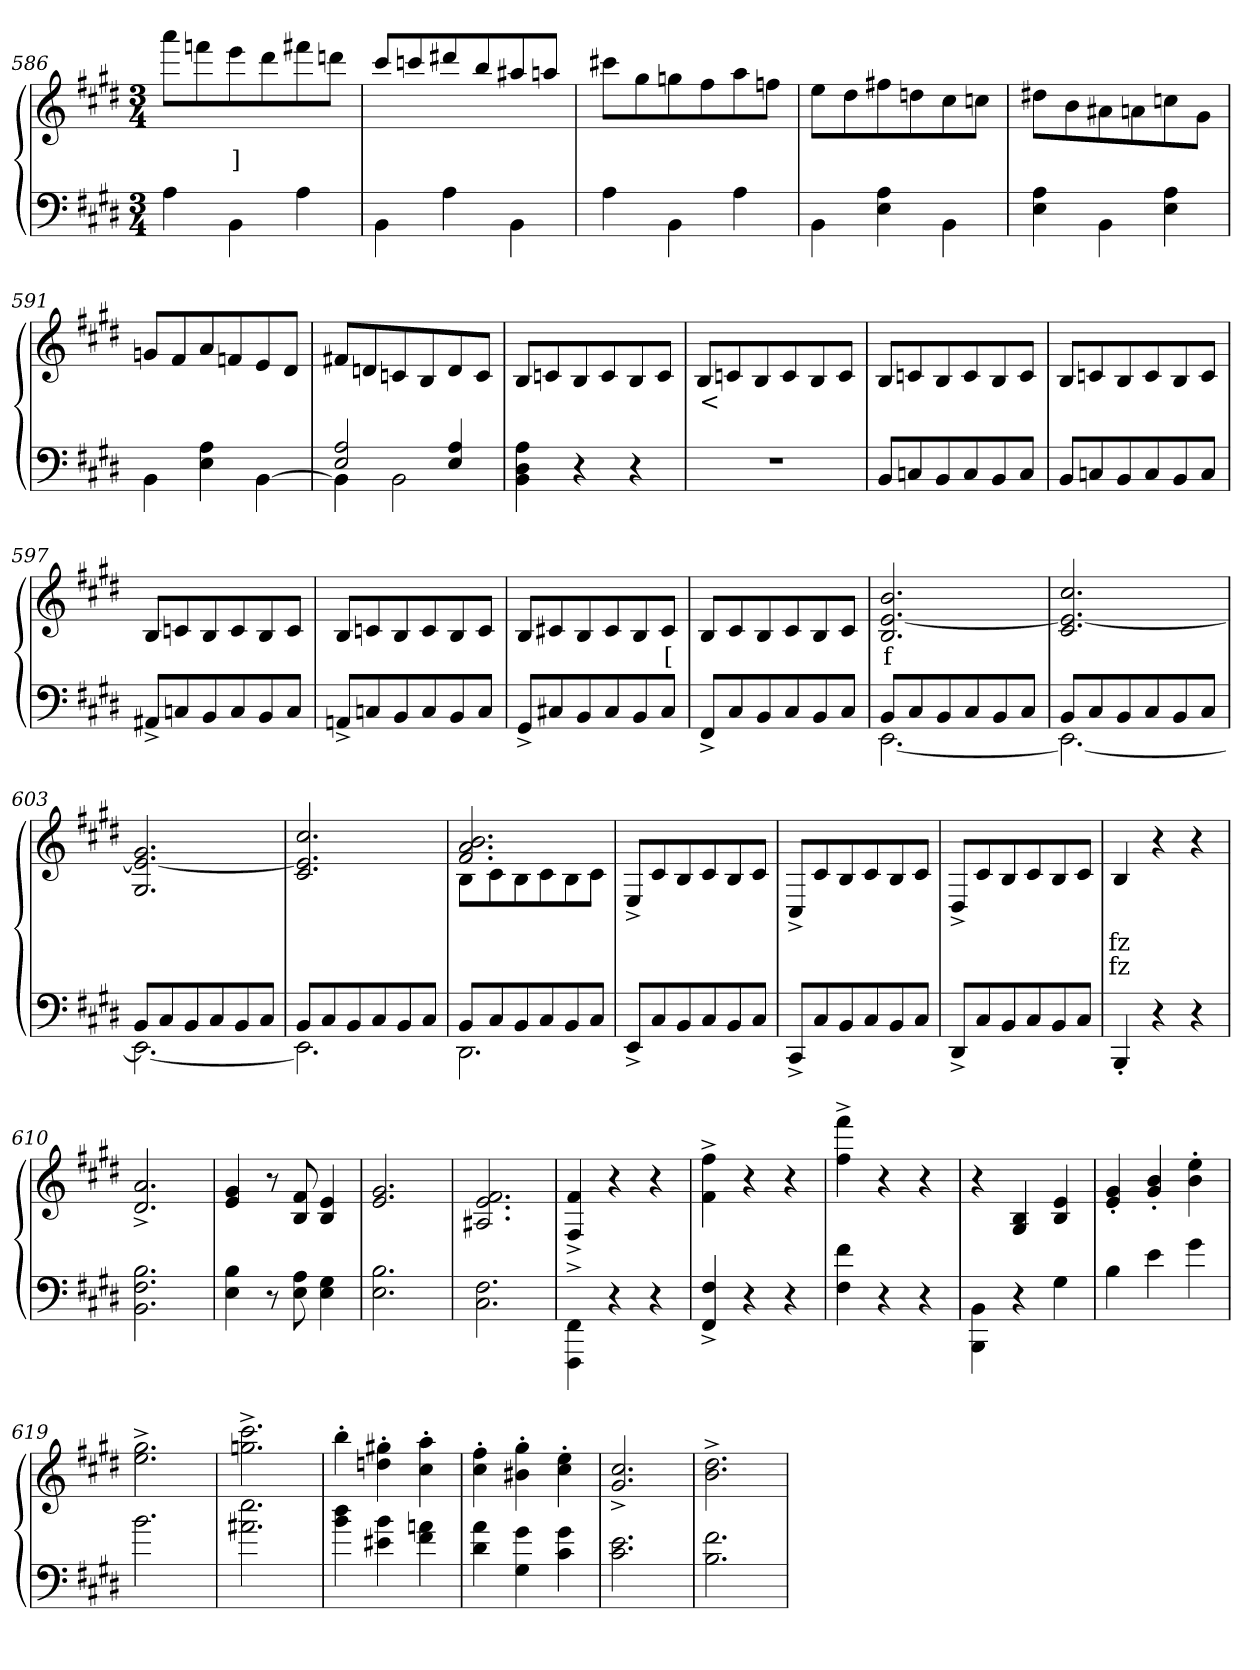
**kern	**kern	**text	**text
*part2	*part1	*part1	*part1
*staff2	*staff1	*staff1	*staff1
*clefF4	*clefG2	*	*
*k[f#c#g#d#]	*k[f#c#g#d#]	*	*
*M3/4	*M3/4	*	*
=586	=586	=586	=586
4A\	8aaaL	.	.
.	8fffn	.	.
4BB\	8eee	]	.
.	8ddd#	.	.
4A\	8fff#X	.	.
.	8dddnJ	.	.
=587	=587	=587	=587
4BB\	8ccc#/L	.	.
.	8cccn	.	.
4A\	8ddd#X	.	.
.	8bb	.	.
4BB\	8aa#X	.	.
.	8aanJ	.	.
=588	=588	=588	=588
4A\	8ccc#XL	.	.
.	8gg#	.	.
4BB\	8ggn	.	.
.	8ff#	.	.
4A\	8aa	.	.
.	8ffnJ	.	.
=589	=589	=589	=589
4BB\	8eeL	.	.
.	8dd#	.	.
4A\ 4E	8ff#X	.	.
.	8ddn	.	.
4BB\	8cc#	.	.
.	8ccnJ	.	.
=590	=590	=590	=590
4A\ 4E	8dd#X\L	.	.
.	8b	.	.
4BB\	8a#X	.	.
.	8an	.	.
4A\ 4E	8ccn	.	.
.	8g#J	.	.
=591	=591	=591	=591
4BB\	8gnL	.	.
.	8f#	.	.
4A\ 4E	8a	.	.
.	8fn	.	.
[4BB\	8e	.	.
.	8d#J	.	.
=592	=592	=592	=592
*^	*	*	*
2A 2E	4BB]	8f#XL	.	.
.	.	8dn	.	.
.	2BB	8cn	.	.
.	.	8B	.	.
4A 4E	.	8d	.	.
.	.	8cJ	.	.
*v	*v	*	*	*
=593	=593	=593	=593
4A 4D# 4BB	8BL	.	.
.	8cn	.	.
4r	8B	.	.
.	8c	.	.
4r	8B	.	.
.	8cJ	.	.
=594	=594	=594	=594
2.r	8BL	<	.
.	8cn	.	.
.	8B	.	.
.	8c	.	.
.	8B	.	.
.	8cJ	.	.
=595	=595	=595	=595
8BBL	8BL	.	.
8Cn	8cn	.	.
8BB	8B	.	.
8C	8c	.	.
8BB	8B	.	.
8CJ	8cJ	.	.
=596	=596	=596	=596
8BBL	8BL	.	.
8Cn	8cn	.	.
8BB	8B	.	.
8C	8c	.	.
8BB	8B	.	.
8CJ	8cJ	.	.
=597	=597	=597	=597
8AA#X^>L	8BL	.	.
8Cn	8cn	.	.
8BB	8B	.	.
8C	8c	.	.
8BB	8B	.	.
8CJ	8cJ	.	.
=598	=598	=598	=598
8AAn^>L	8BL	.	.
8Cn	8cn	.	.
8BB	8B	.	.
8C	8c	.	.
8BB	8B	.	.
8CJ	8cJ	.	.
=599	=599	=599	=599
8GG#^>L	8BL	.	.
8C#X	8c#X	.	.
8BB	8B	.	.
8C#	8c#	.	.
8BB	8B	.	.
8C#J	8c#J	[	.
=600	=600	=600	=600
8FF#^>L	8BL	.	.
8C#	8c#	.	.
8BB	8B	.	.
8C#	8c#	.	.
8BB	8B	.	.
8C#J	8c#J	.	.
=601	=601	=601	=601
*^	*	*	*
8BBL	[2.EE	2.b [2.e 2.B	f	.
8C#	.	.	.	.
8BB	.	.	.	.
8C#	.	.	.	.
8BB	.	.	.	.
8C#J	.	.	.	.
=602	=602	=602	=602	=602
8BBL	2.EE_	2.cc# 2.e_ 2.c#	.	.
8C#	.	.	.	.
8BB	.	.	.	.
8C#	.	.	.	.
8BB	.	.	.	.
8C#J	.	.	.	.
=603	=603	=603	=603	=603
8BBL	2.EE_	2.g# 2.e_ 2.G#	.	.
8C#	.	.	.	.
8BB	.	.	.	.
8C#	.	.	.	.
8BB	.	.	.	.
8C#J	.	.	.	.
=604	=604	=604	=604	=604
8BBL	2.EE]	2.cc# 2.e] 2.c#	.	.
8C#	.	.	.	.
8BB	.	.	.	.
8C#	.	.	.	.
8BB	.	.	.	.
8C#J	.	.	.	.
=605	=605	=605	=605	=605
*	*	*^	*	*
8BBL	2.DD#	2.b 2.a 2.f#	8BL	.	.
8C#	.	.	8c#	.	.
8BB	.	.	8B	.	.
8C#	.	.	8c#	.	.
8BB	.	.	8B	.	.
8C#J	.	.	8c#J	.	.
*v	*v	*	*	*	*
*	*v	*v	*	*
=606	=606	=606	=606
8EE^>/L	8E^>L	.	.
8C#	8c#	.	.
8BB	8B	.	.
8C#	8c#	.	.
8BB	8B	.	.
8C#J	8c#J	.	.
=607	=607	=607	=607
8CC#^>/L	8C#^>L	.	.
8C#	8c#	.	.
8BB	8B	.	.
8C#	8c#	.	.
8BB	8B	.	.
8C#J	8c#J	.	.
=608	=608	=608	=608
8DD#^>/L	8D#^>L	.	.
8C#	8c#	.	.
8BB	8B	.	.
8C#	8c#	.	.
8BB	8B	.	.
8C#J	8c#J	.	.
=609	=609	=609	=609
4BBB'>	4B	fz	fz
4r	4r	.	.
4r	4r	.	.
=610	=610	=610	=610
2.B 2.F# 2.BB	2.a^> 2.d#^>	.	.
=611	=611	=611	=611
4B 4E	4g# 4e	.	.
8r	8r	.	.
8A 8E	8f# 8B	.	.
4G# 4E	4e 4B	.	.
=612	=612	=612	=612
2.B 2.E	2.g# 2.e	.	.
=613	=613	=613	=613
2.F# 2.C#	2.f# 2.e 2.A#X	.	.
=614	=614	=614	=614
4FF#\^> 4FFF#^>	4f#^> 4F#^>	.	.
4r	4r	.	.
4r	4r	.	.
=615	=615	=615	=615
4F#^> 4FF#^>	4ff#^> 4f#^>	.	.
4r	4r	.	.
4r	4r	.	.
=616	=616	=616	=616
4f# 4F#	4fff#^> 4ff#^>	.	.
4r	4r	.	.
4r	4r	.	.
=617	=617	=617	=617
4BB\ 4BBB	4r	.	.
4r	4B 4G#	.	.
4G#	4e 4B	.	.
=618	=618	=618	=618
4B	4g#'> 4e'>	.	.
4e	4b'> 4g#'>	.	.
4g#	4ee'> 4b'>	.	.
=619	=619	=619	=619
2.b	2.gg#^> 2.ee^>	.	.
=620	=620	=620	=620
2.ee 2.a#X	2.ccc#^> 2.ggn^>	.	.
=621	=621	=621	=621
4dd# 4b	4bb'>	.	.
4b 4e#X	4gg#X'> 4ddn'>	.	.
4an 4f#	4aa'> 4cc#'>	.	.
=622	=622	=622	=622
4a 4d#	4ff#'> 4cc#'>	.	.
4g# 4G#	4gg#'> 4b#X'>	.	.
4g# 4c#	4ee'> 4cc#'>	.	.
=623	=623	=623	=623
2.e 2.c#	2.cc#^> 2.g#^>	.	.
=624	=624	=624	=624
2.f# 2.B	2.dd#^> 2.b^>	.	.
=	=	=	=
*-	*-	*-	*-
